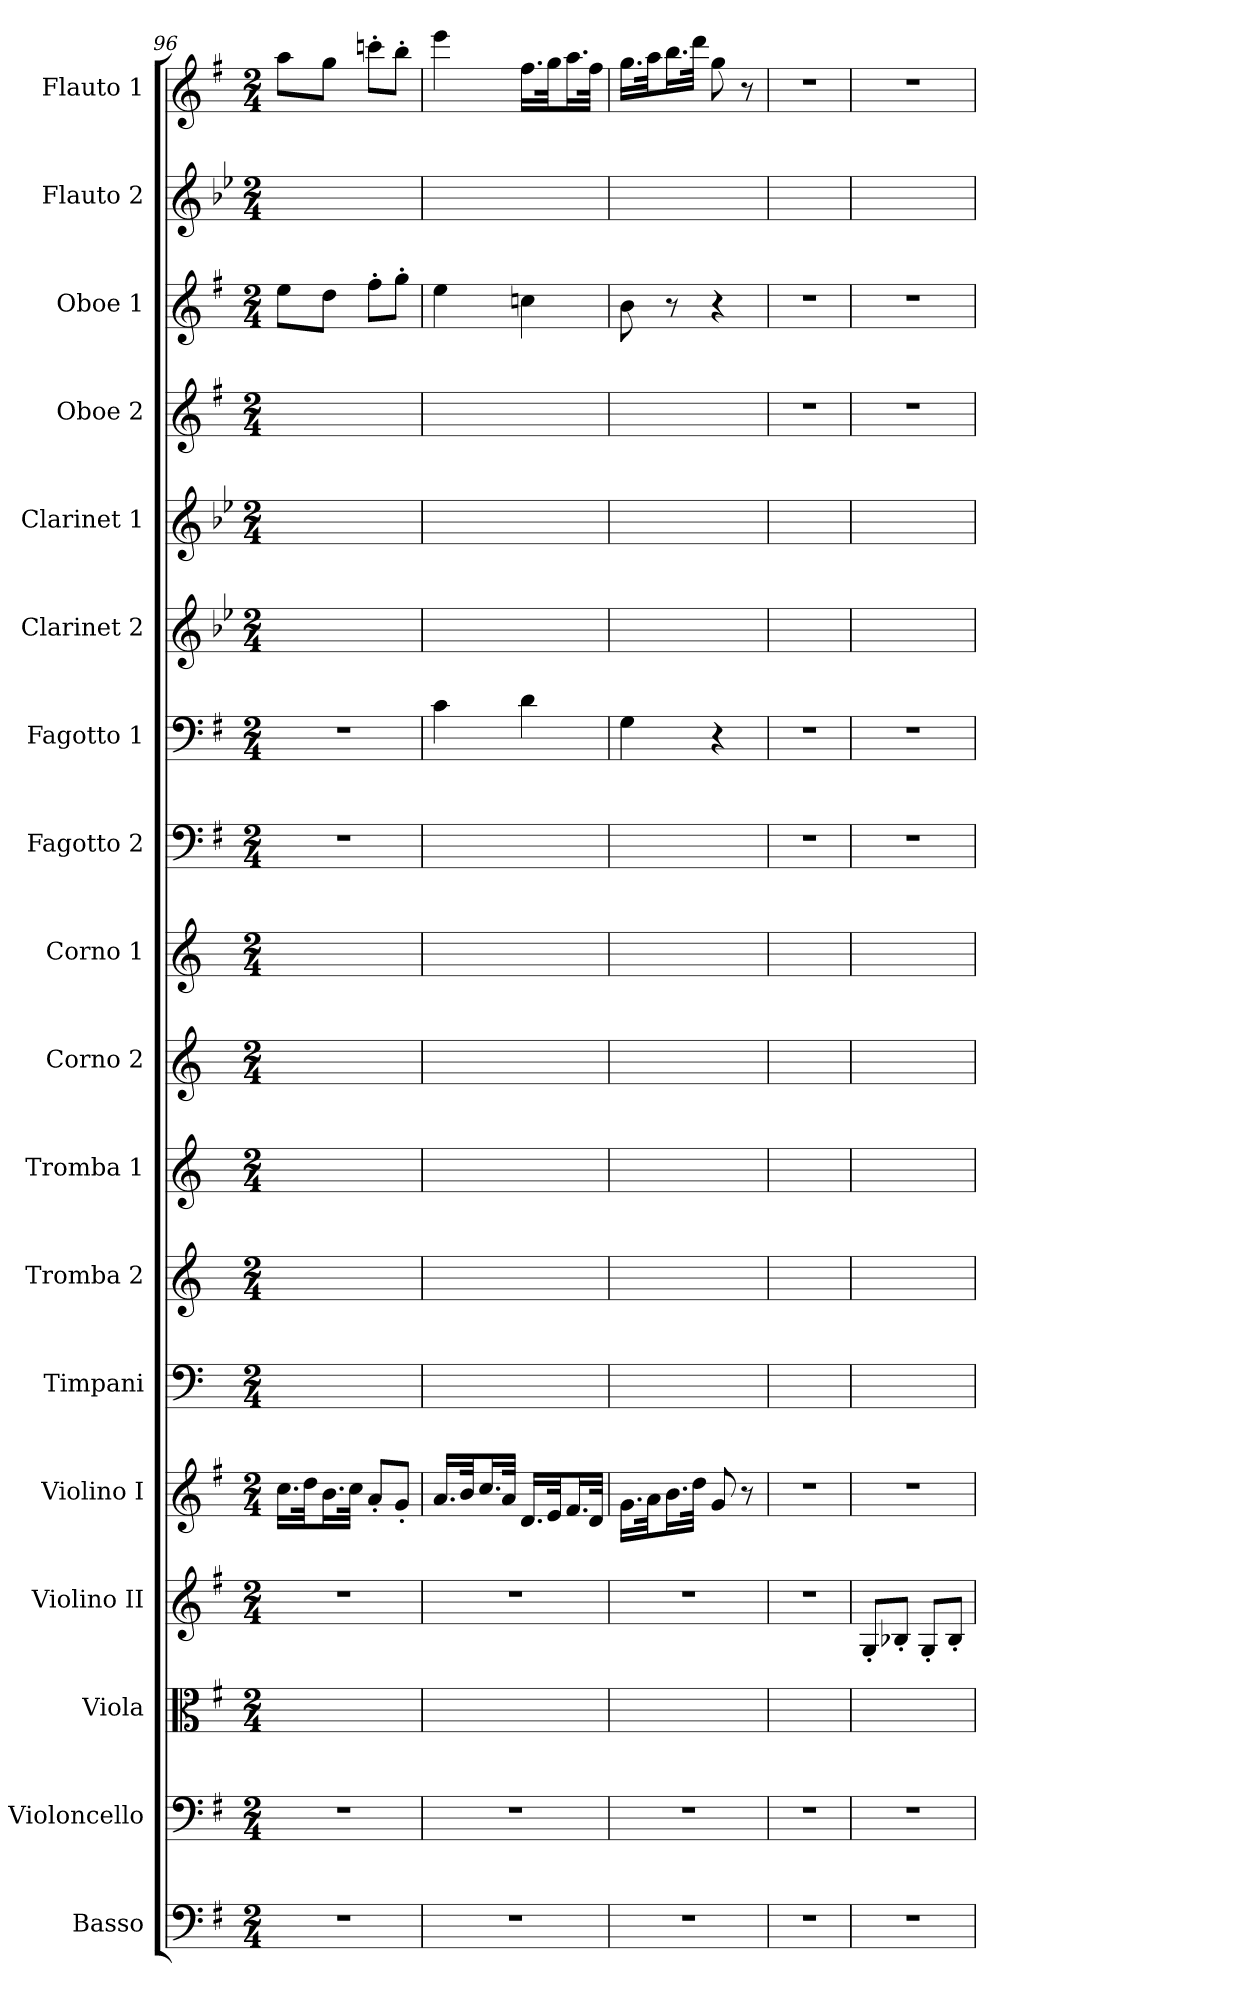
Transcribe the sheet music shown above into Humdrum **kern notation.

**kern	**kern	**kern	**kern	**kern	**kern	**kern	**kern	**kern	**kern	**kern	**kern	**kern	**kern	**kern	**kern	**kern	**kern
*part18	*part17	*part16	*part15	*part14	*part13	*part12	*part11	*part10	*part9	*part8	*part7	*part6	*part5	*part4	*part3	*part2	*part1
*staff18	*staff17	*staff16	*staff15	*staff14	*staff13	*staff12	*staff11	*staff10	*staff9	*staff8	*staff7	*staff6	*staff5	*staff4	*staff3	*staff2	*staff1
*I"Basso	*I"Violoncello	*I"Viola	*I"Violino II	*I"Violino I	*I"Timpani	*I"Tromba 2	*I"Tromba 1	*I"Corno 2	*I"Corno 1	*I"Fagotto 2	*I"Fagotto 1	*I"Clarinet 2	*I"Clarinet 1	*I"Oboe 2	*I"Oboe 1	*I"Flauto 2	*I"Flauto 1
*	*I'Vc	*I'Vla	*I'Vln	*I'Vln	*	*	*	*	*	*	*	*I'Cl	*I'Cl	*I'Ob	*I'Ob	*I'Fl	*I'Fl
*clefF4	*clefF4	*clefC3	*clefG2	*clefG2	*clefF4	*clefG2	*clefG2	*clefG2	*clefG2	*clefF4	*clefF4	*clefG2	*clefG2	*clefG2	*clefG2	*clefG2	*clefG2
*ITrd7c12	*	*	*	*	*	*ITrd1c2	*ITrd1c2	*ITrd3c5	*ITrd3c5	*	*	*ITrd2c3	*ITrd2c3	*	*	*	*
*k[f#]	*k[f#]	*k[f#]	*k[f#]	*k[f#]	*	*	*	*	*	*k[f#]	*k[f#]	*k[f#]	*k[f#]	*k[f#]	*k[f#]	*k[b-e-]	*k[f#]
*M2/4	*M2/4	*M2/4	*M2/4	*M2/4	*M2/4	*M2/4	*M2/4	*M2/4	*M2/4	*M2/4	*M2/4	*M2/4	*M2/4	*M2/4	*M2/4	*M2/4	*M2/4
=96	=96	=96	=96	=96	=96	=96	=96	=96	=96	=96	=96	=96	=96	=96	=96	=96	=96
2r	2r	2ryy	2r	16.cc\LL	2ryy	2ryy	2ryy	2ryy	2ryy	2r	2r	2ryy	2ryy	2ryy	8ee\L	2ryy	8aa\L
.	.	.	.	32dd\Jk	.	.	.	.	.	.	.	.	.	.	.	.	.
.	.	.	.	16.b\L	.	.	.	.	.	.	.	.	.	.	8dd\J	.	8gg\J
.	.	.	.	32cc\JJk	.	.	.	.	.	.	.	.	.	.	.	.	.
.	.	.	.	8a'/L	.	.	.	.	.	.	.	.	.	.	8ff#'\L	.	8cccn'\L
.	.	.	.	8g'/J	.	.	.	.	.	.	.	.	.	.	8gg'\J	.	8bb'\J
=97	=97	=97	=97	=97	=97	=97	=97	=97	=97	=97	=97	=97	=97	=97	=97	=97	=97
2r	2r	2ryy	2r	16.a/LL	2ryy	2ryy	2ryy	2ryy	2ryy	2ryy	4c	2ryy	2ryy	2ryy	4ee	2ryy	4eee
.	.	.	.	32b/Jk	.	.	.	.	.	.	.	.	.	.	.	.	.
.	.	.	.	16.cc/L	.	.	.	.	.	.	.	.	.	.	.	.	.
.	.	.	.	32a/JJk	.	.	.	.	.	.	.	.	.	.	.	.	.
.	.	.	.	16.d/LL	.	.	.	.	.	.	4d	.	.	.	4ccn	.	16.ff#\LL
.	.	.	.	32e/Jk	.	.	.	.	.	.	.	.	.	.	.	.	32gg\Jk
.	.	.	.	16.f#/L	.	.	.	.	.	.	.	.	.	.	.	.	16.aa\L
.	.	.	.	32d/JJk	.	.	.	.	.	.	.	.	.	.	.	.	32ff#\JJk
=98	=98	=98	=98	=98	=98	=98	=98	=98	=98	=98	=98	=98	=98	=98	=98	=98	=98
2r	2r	2ryy	2r	16.g\LL	2ryy	2ryy	2ryy	2ryy	2ryy	2ryy	4G	2ryy	2ryy	2ryy	8b	2ryy	16.gg\LL
.	.	.	.	32a\Jk	.	.	.	.	.	.	.	.	.	.	.	.	32aa\Jk
.	.	.	.	16.b\L	.	.	.	.	.	.	.	.	.	.	8r	.	16.bb\L
.	.	.	.	32dd\JJk	.	.	.	.	.	.	.	.	.	.	.	.	32ddd\JJk
.	.	.	.	8g	.	.	.	.	.	.	4r	.	.	.	4r	.	8gg
.	.	.	.	8r	.	.	.	.	.	.	.	.	.	.	.	.	8r
=99	=99	=99	=99	=99	=99	=99	=99	=99	=99	=99	=99	=99	=99	=99	=99	=99	=99
2r	2r	2ryy	2r	2r	2ryy	2ryy	2ryy	2ryy	2ryy	2r	2r	2ryy	2ryy	2r	2r	2ryy	2r
=100	=100	=100	=100	=100	=100	=100	=100	=100	=100	=100	=100	=100	=100	=100	=100	=100	=100
2r	2r	2ryy	8G'/L	2r	2ryy	2ryy	2ryy	2ryy	2ryy	2r	2r	2ryy	2ryy	2r	2r	2ryy	2r
.	.	.	8B-X'/J	.	.	.	.	.	.	.	.	.	.	.	.	.	.
.	.	.	8G'/L	.	.	.	.	.	.	.	.	.	.	.	.	.	.
.	.	.	8B-'/J	.	.	.	.	.	.	.	.	.	.	.	.	.	.
=	=	=	=	=	=	=	=	=	=	=	=	=	=	=	=	=	=
*-	*-	*-	*-	*-	*-	*-	*-	*-	*-	*-	*-	*-	*-	*-	*-	*-	*-
